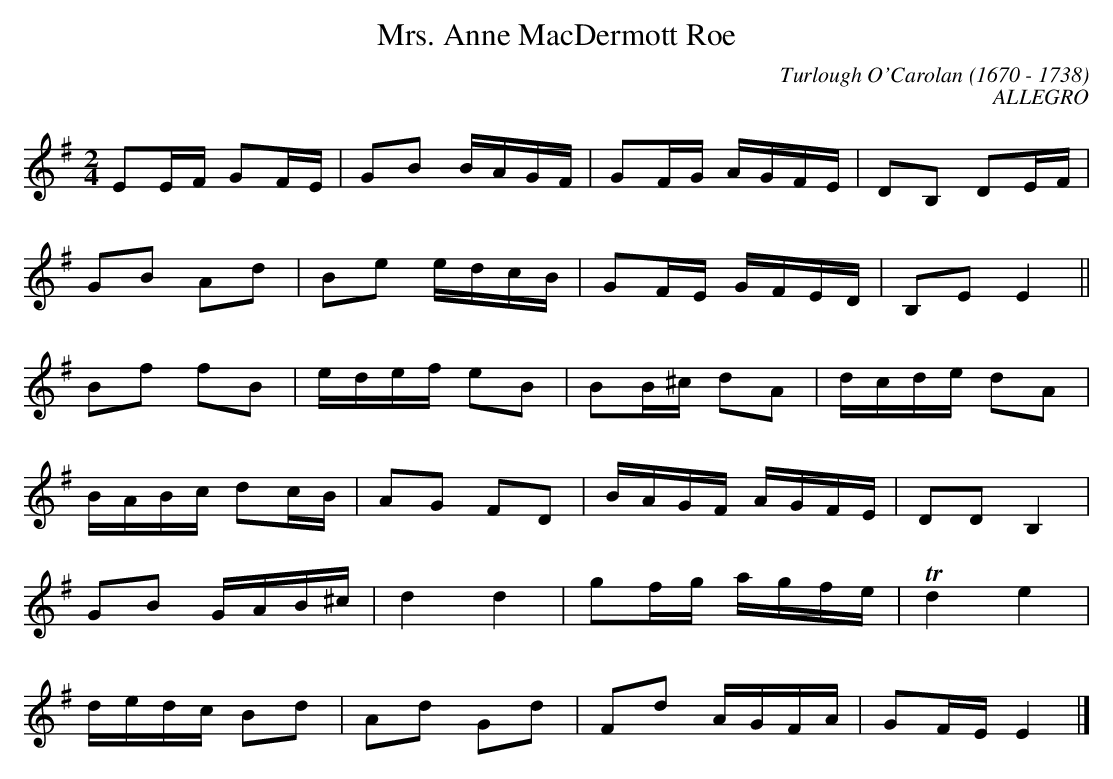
X:1occ
T:Mrs. Anne MacDermott Roe
C:Turlough O'Carolan (1670 - 1738)
C:ALLEGRO
M:2/4
L:1/16
K:G
E2EF G2FE|G2B2 BAGF|G2FG AGFE|D2B,2 D2EF|
G2B2 A2d2|B2e2 edcB|G2FE GFED|B,2E2 E4||
B2f2 f2B2|edef e2B2|B2B^c d2A2|dcde d2A2|
BABc d2cB|A2G2 F2D2|BAGF AGFE|D2D2 B,4|
G2B2 GAB^c|d4d4|g2fg agfe| Td4e4|
dedc B2d2|A2d2 G2d2|F2d2 AGFA|G2FE E4|]
